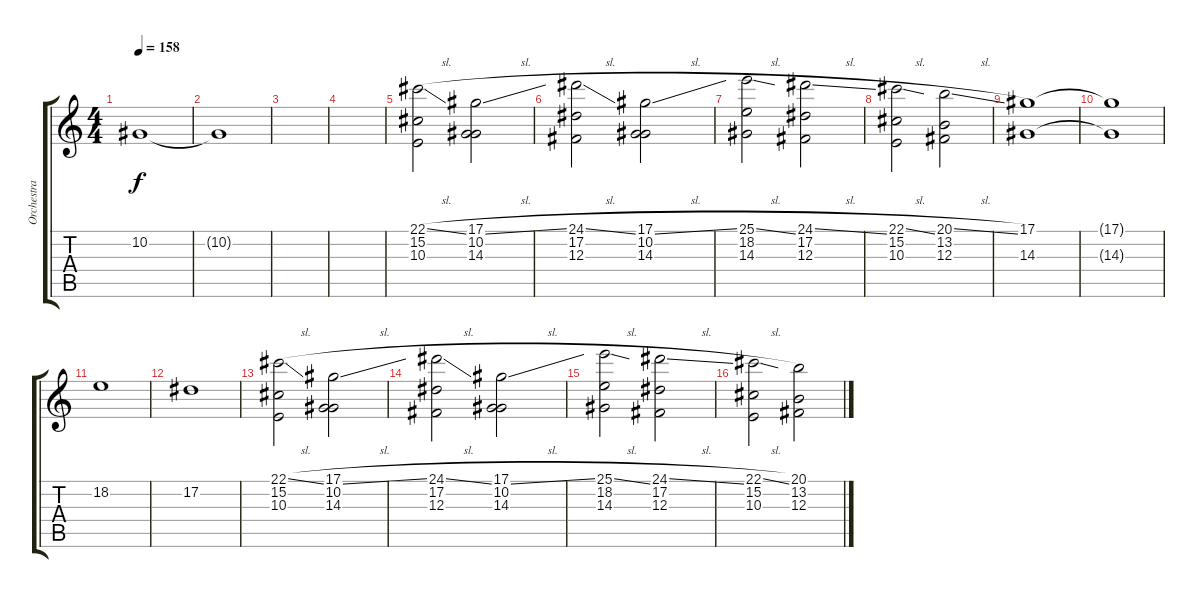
\track ("Orchestra" "Orchestra") {instrument violin}
\staff {score tabs}
\tuning (Eb4 Bb3 Gb3 Db3 Ab2 Db2) {hide}
\ts (4 4)
\tempo 158
\clef g2
\ks c
10.2.1{dy f} |
10.2{t}.1 |
|
|
(22.1{sl} 15.2 10.3).2 (17.1{sl} 10.2 14.3).2 |
(24.1{sl} 17.2 12.3).2 (17.1{sl} 10.2 14.3).2 |
(25.1{sl} 18.2 14.3).2 (24.1{sl} 17.2 12.3).2 |
(22.1{sl} 15.2 10.3).2 (20.1{sl} 13.2 12.3).2 |
(17.1 14.3).1 |
(17.1{t} 14.3{t}).1 |
18.2.1 |
17.2.1 |
(22.1{sl} 15.2 10.3).2 (17.1{sl} 10.2 14.3).2 |
(24.1{sl} 17.2 12.3).2 (17.1{sl} 10.2 14.3).2 |
(25.1{sl} 18.2 14.3).2 (24.1{sl} 17.2 12.3).2 |
(22.1{sl} 15.2 10.3).2 (20.1{sl} 13.2 12.3).2
